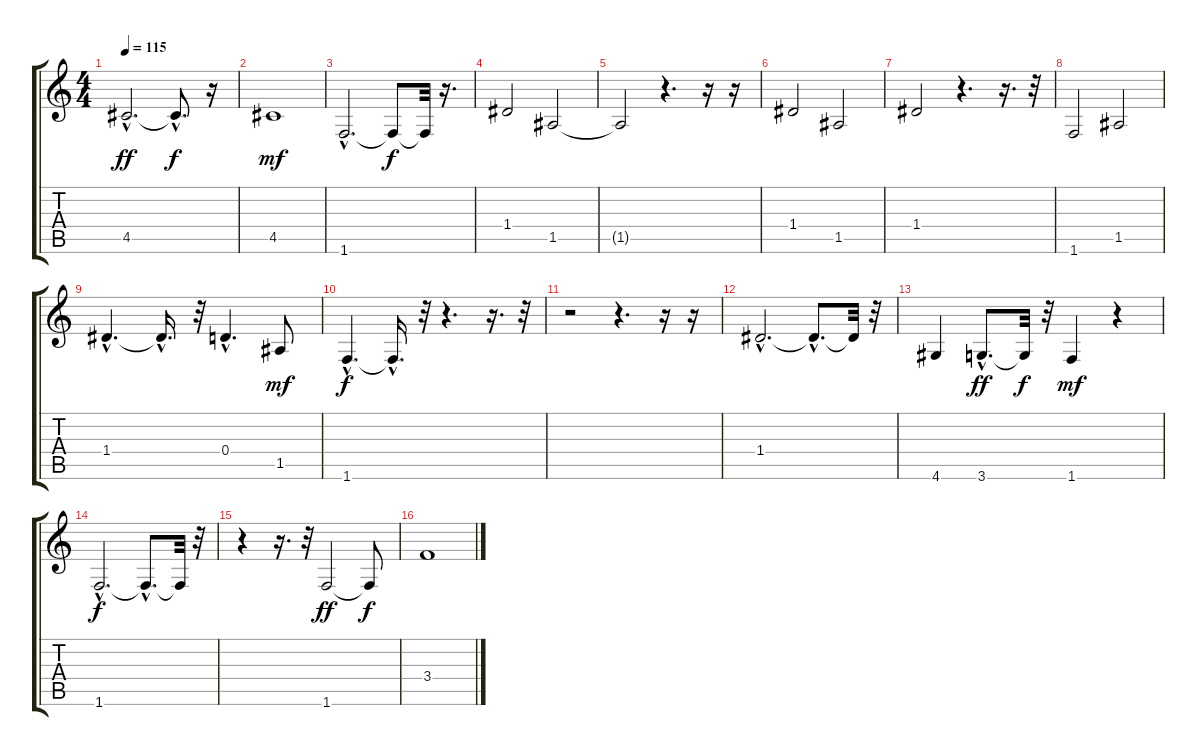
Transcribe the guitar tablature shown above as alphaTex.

\track "" {instrument acousticbass}
\staff {score tabs}
\tuning (E4 B3 G3 D3 A2 E2) {hide}
\ts (4 4)
\tempo 115
\clef g2
\ks c
4.5{hac}.2{d dy ff} 4.5{hac t}.8{d dy f} r.16 |
4.5.1{dy mf} |
1.6{hac}.2{d} 1.6{t}.8{dy f} 1.6{t}.32 r.16{d} |
1.4.2 1.5.2 |
1.5{t}.2 r.4{d} r.16 r.16 |
1.4.2 1.5.2 |
1.4.2 r.4{d} r.16{d} r.32 |
1.6.2 1.5.2 |
1.4{hac}.4{d} 1.4{hac t}.16{d} r.32 0.4{hac}.4{d} 1.5.8{dy mf} |
1.6{hac}.4{d dy f} 1.6{hac t}.16{d} r.32 r.4{d} r.16{d} r.32 |
r.2 r.4{d} r.16 r.16 |
1.4{hac}.2{d} 1.4{hac t}.8{d} 1.4{t}.32 r.32 |
4.6.4 3.6{hac}.8{d dy ff} 3.6{t}.32{dy f} r.32 1.6.4{dy mf} r.4 |
1.6{hac}.2{d dy f} 1.6{hac t}.8{d} 1.6{t}.32 r.32 |
r.4 r.16{d} r.32 1.6.2{dy ff} 1.6{t}.8{dy f} |
3.4.1
